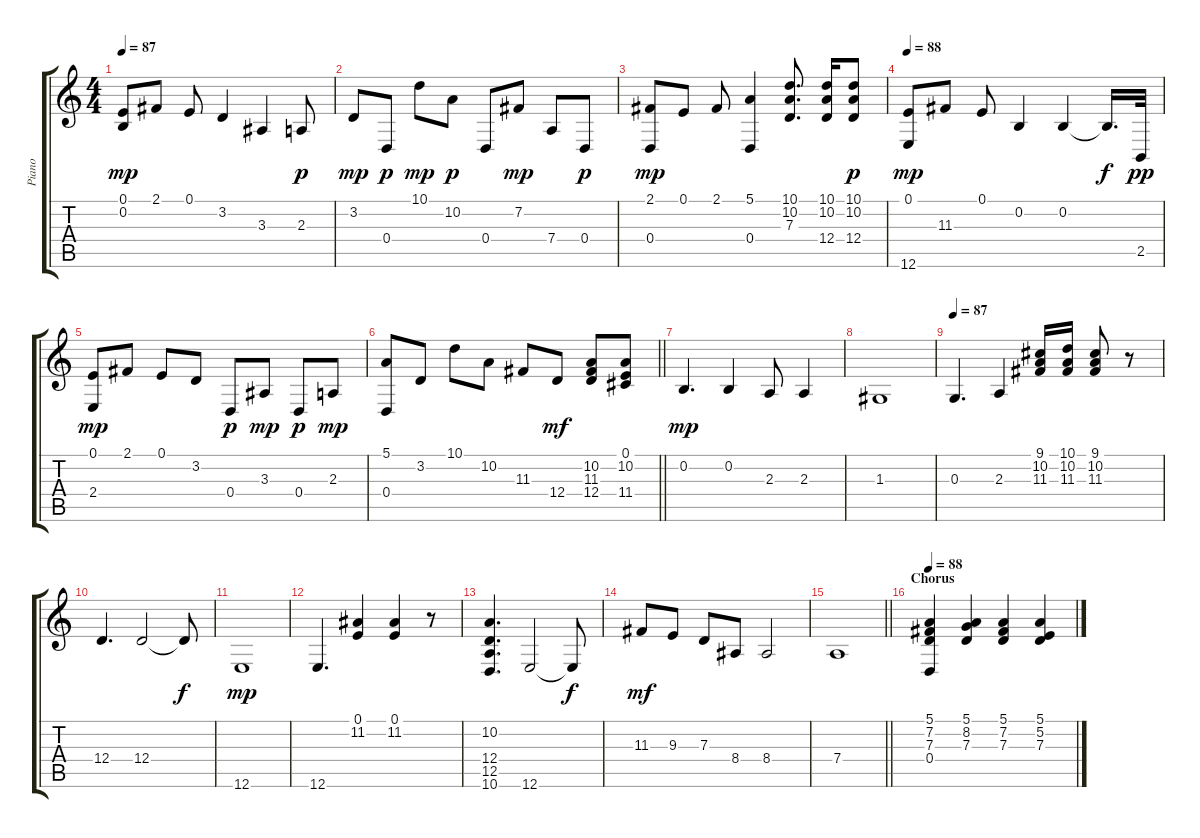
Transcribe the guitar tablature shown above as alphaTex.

\track ("Piano" "Piano") {instrument acousticgrandpiano}
\staff {score tabs}
\tuning (E4 B3 G3 D3 A2 E2) {hide}
\ts (4 4)
\tempo 87
\clef g2
\ks c
(0.1 0.2).8{dy mp} 2.1.8 0.1.8 3.2.4 3.3.4 2.3.8{dy p} |
3.2.8{dy mp} 0.4.8{dy p} 10.1.8{dy mp} 10.2.8{dy p} 0.4.8 7.2.8{dy mp} 7.4.8 0.4.8{dy p} |
(2.1 0.4).8{dy mp} 0.1.8 2.1.8 (5.1 0.4).4 (10.1 10.2 7.3).8{d} (10.1 10.2 12.4).16 (10.1 10.2 12.4).8{dy p} |
\tempo 88
(0.1 12.6).8{dy mp} 11.3.8 0.1.8 0.2.4 0.2.4 0.2{t}.16{d dy f} 2.5.32{dy pp} |
(0.1 2.4).8{dy mp} 2.1.8 0.1.8 3.2.8 0.4.8{dy p} 3.3.8{dy mp} 0.4.8{dy p} 2.3.8{dy mp} |
\barLineRight lightlight
(5.1 0.4).8 3.2.8 10.1.8 10.2.8 11.3.8 12.4.8{dy mf} (10.2 11.3 12.4).8 (0.1 10.2 11.4).8 |
0.2.4{d dy mp volume 15} 0.2.4 2.3.8 2.3.4 |
1.3.1 |
\tempo 87
0.3.4{d} 2.3.4 (9.1 10.2 11.3).16 (10.1 10.2 11.3).16 (9.1 10.2 11.3).8 r.8 |
12.4.4{d} 12.4.2 12.4{t}.8{dy f} |
12.6.1{dy mp} |
12.6.4{d} (0.1 11.2).4 (0.1 11.2).4 r.8 |
(10.2 12.4 12.5 10.6).4{d} 12.6.2 12.6{t}.8{dy f} |
11.3.8{dy mf} 9.3.8 7.3.8 8.4.8 8.4.2 |
\barLineRight lightlight
7.4.1 |
\section ("" "Chorus")
\tempo 88
(5.1 7.2 7.3 0.4).4 (5.1 8.2 7.3).4 (5.1 7.2 7.3).4 (5.1 5.2 7.3).4
